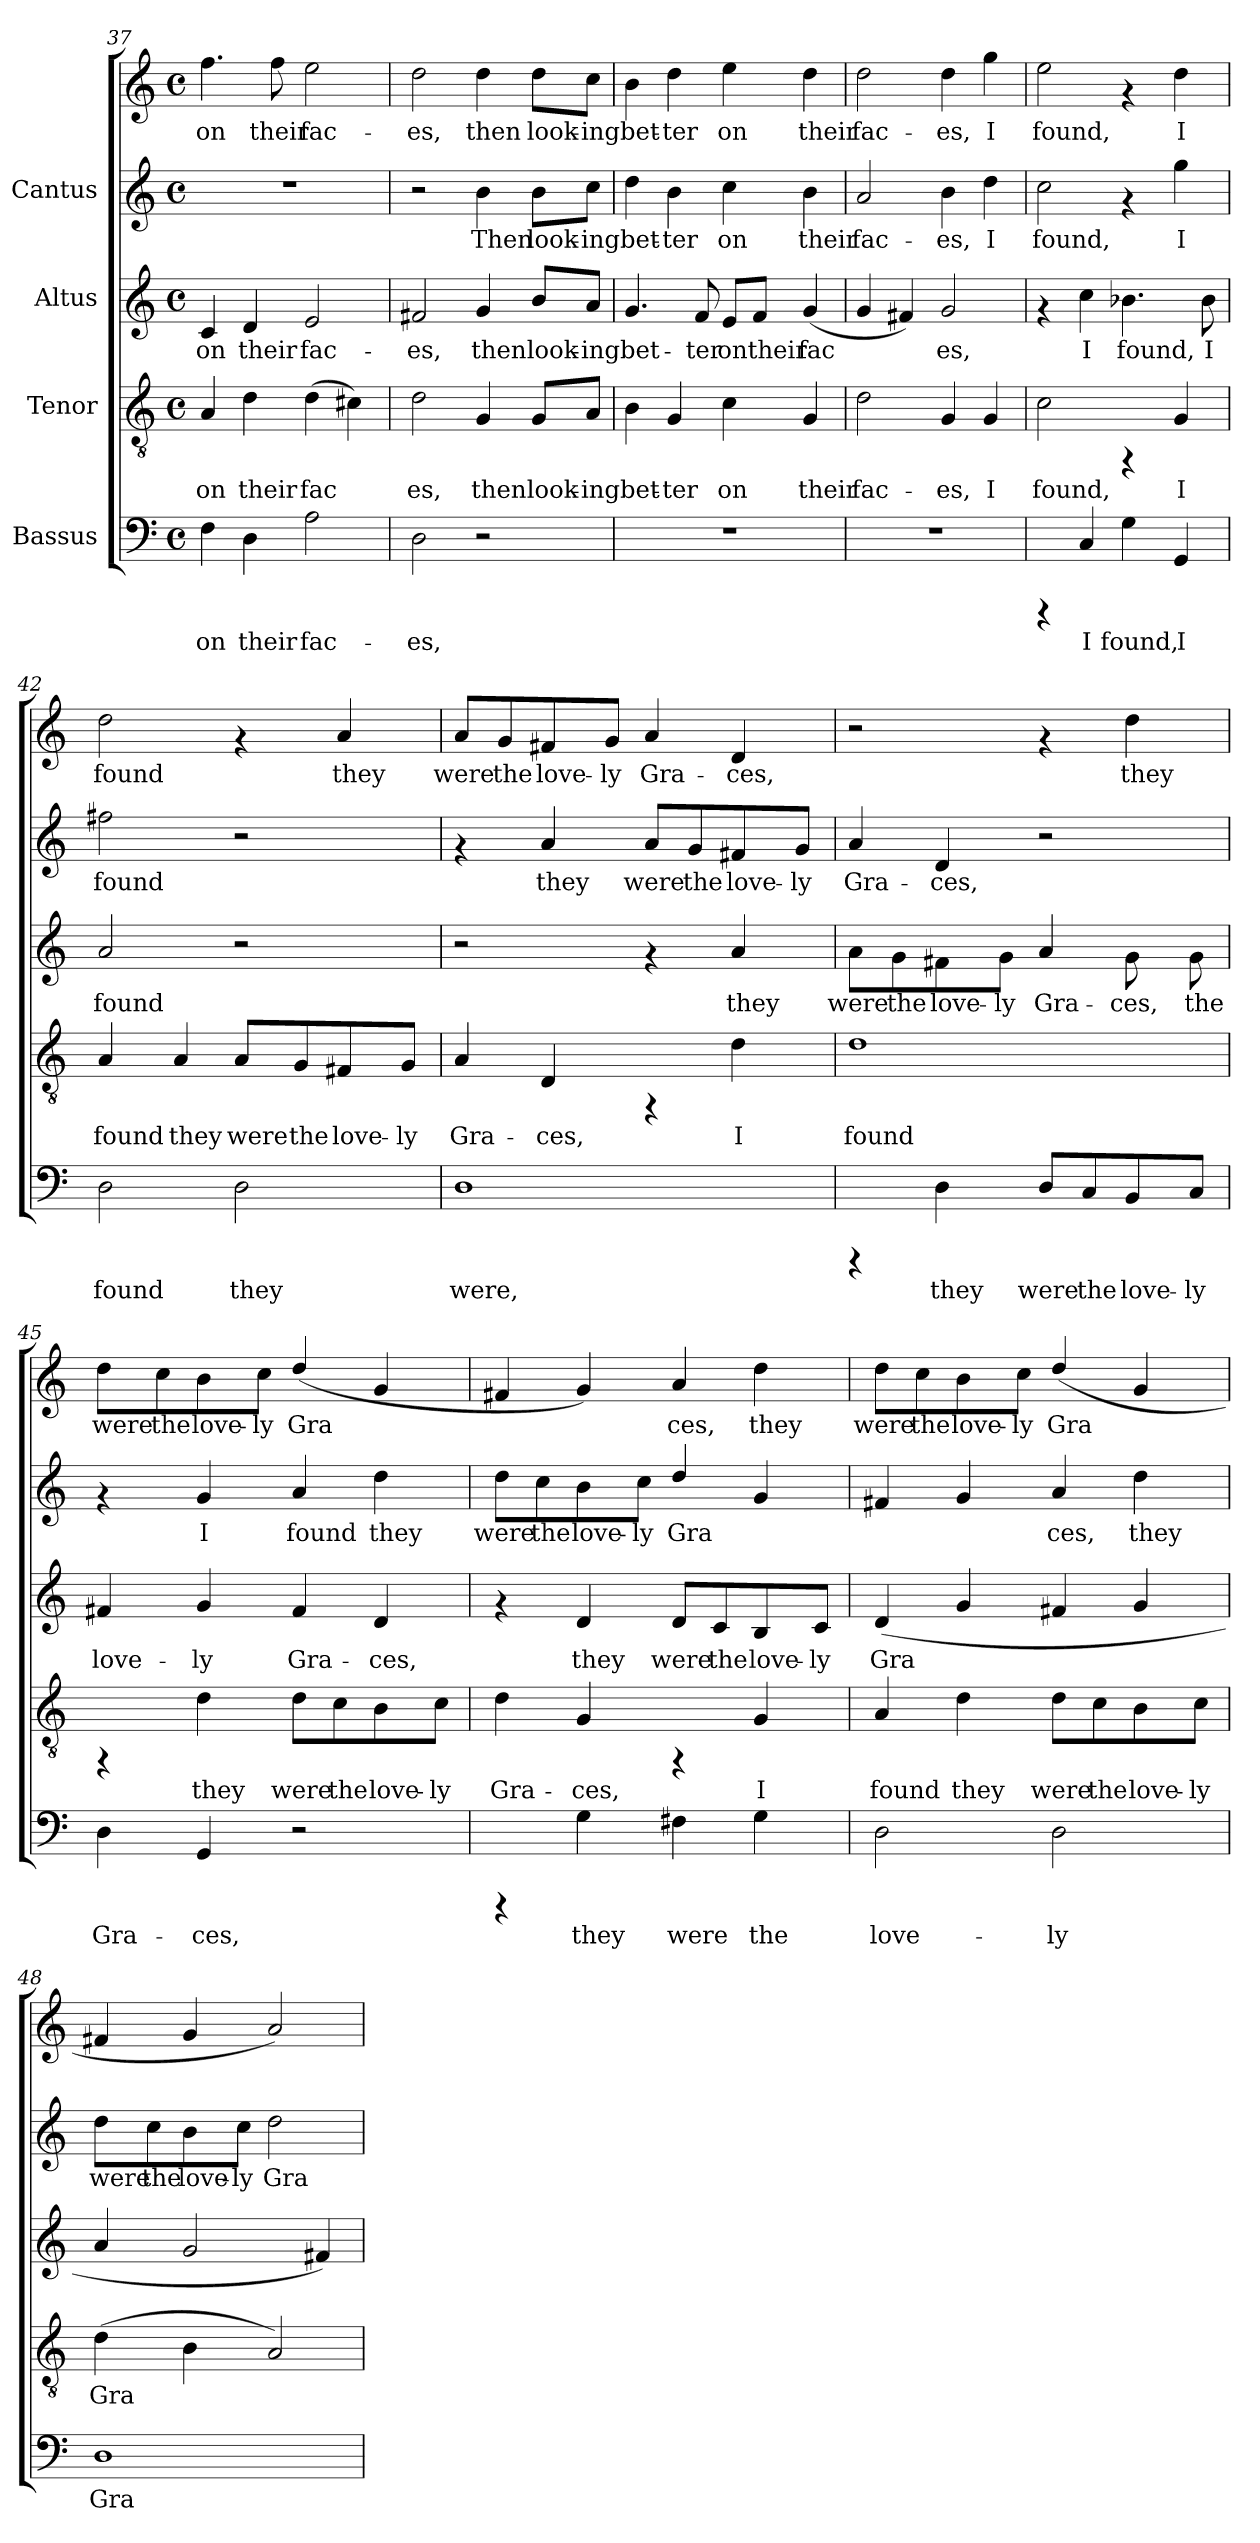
**kern	**text	**kern	**text	**kern	**text	**kern	**text	**kern	**text
*part4	*part4	*part3	*part3	*part2	*part2	*part1	*part1	*part1	*part1
*staff5	*staff5	*staff4	*staff4	*staff3	*staff3	*staff2	*staff2	*staff1	*staff1
*I"Bassus	*	*I"Tenor	*	*I"Altus	*	*I"Cantus	*	*	*
*clefF4	*	*clefGv2	*	*clefG2	*	*clefG2	*	*clefG2	*
*M4/4	*	*M4/4	*	*M4/4	*	*M4/4	*	*M4/4	*
*met(c)	*	*met(c)	*	*met(c)	*	*met(c)	*	*met(c)	*
=37	=37	=37	=37	=37	=37	=37	=37	=37	=37
!	!LO:LY:b:cj	!	!LO:LY:b:cj	!	!LO:LY:b:cj	!	!	!	!LO:LY:b:cj
4F\	on	4A/	on	4c/	on	1r	.	4.ff\	on
!	!LO:LY:b:cj	!	!LO:LY:b:cj	!	!LO:LY:b:cj	!	!	!	!
4D\	their	4d\	their	4d/	their	.	.	.	.
!	!	!	!	!	!	!	!	!	!LO:LY:b:cj
.	.	.	.	.	.	.	.	8ff\	their
!	!LO:LY:b:cj	!	!LO:LY:b:cj	!	!LO:LY:b:cj	!	!	!	!LO:LY:b:cj
2A\	fac-	(>4d\	fac-	2e/	fac-	.	.	2ee\	fac-
!	!	!	!LO:LY:b:cj	!	!	!	!	!	!
.	.	4c#X\)	--	.	.	.	.	.	.
=38	=38	=38	=38	=38	=38	=38	=38	=38	=38
!	!LO:LY:b:cj	!	!LO:LY:b:cj	!	!LO:LY:b:cj	!	!	!	!LO:LY:b:cj
2D\	-es,	2d\	-es,	2f#X/	-es,	2r	.	2dd\	-es,
!	!	!	!LO:LY:b:cj	!	!LO:LY:b:cj	!	!LO:LY:b:cj	!	!LO:LY:b:cj
2r	.	4G/	then	4g/	then	4b\	Then	4dd\	then
!	!	!	!LO:LY:b:cj	!	!LO:LY:b:cj	!	!LO:LY:b:cj	!	!LO:LY:b:cj
.	.	8G/L	look-	8b/L	look-	8b\L	look-	8dd\L	look-
!	!	!	!LO:LY:b:cj	!	!LO:LY:b:cj	!	!LO:LY:b:cj	!	!LO:LY:b:cj
.	.	8A/J	-ing	8a/J	-ing	8cc\J	-ing	8cc\J	-ing
!!LO:LB:g=z
=39	=39	=39	=39	=39	=39	=39	=39	=39	=39
!	!	!	!LO:LY:b:cj	!	!LO:LY:b:cj	!	!LO:LY:b:cj	!	!LO:LY:b:cj
1r	.	4B\	bet-	4.g/	bet-	4dd\	bet-	4b\	bet-
!	!	!	!LO:LY:b:cj	!	!	!	!LO:LY:b:cj	!	!LO:LY:b:cj
.	.	4G/	-ter	.	.	4b\	-ter	4dd\	-ter
!	!	!	!	!	!LO:LY:b:cj	!	!	!	!
.	.	.	.	8f/	-ter	.	.	.	.
!	!	!	!LO:LY:b:cj	!	!LO:LY:b:cj	!	!LO:LY:b:cj	!	!LO:LY:b:cj
.	.	4c\	on	8e/L	on	4cc\	on	4ee\	on
!	!	!	!	!	!LO:LY:b:cj	!	!	!	!
.	.	.	.	8f/J	their	.	.	.	.
!	!	!	!LO:LY:b:cj	!	!LO:LY:b:cj	!	!LO:LY:b:cj	!	!LO:LY:b:cj
.	.	4G/	their	(<4g/	fac-	4b\	their	4dd\	their
=40	=40	=40	=40	=40	=40	=40	=40	=40	=40
!	!	!	!LO:LY:b:cj	!	!LO:LY:b:cj	!	!LO:LY:b:cj	!	!LO:LY:b:cj
1r	.	2d\	fac-	4g/	-	2a/	fac-	2dd\	fac-
!	!	!	!	!	!LO:LY:b:cj	!	!	!	!
.	.	.	.	4f#X/)	.	.	.	.	.
!	!	!	!LO:LY:b:cj	!	!LO:LY:b:cj	!	!LO:LY:b:cj	!	!LO:LY:b:cj
.	.	4G/	-es,	2g/	es,	4b\	-es,	4dd\	-es,
!	!	!	!LO:LY:b:cj	!	!	!	!LO:LY:b:cj	!	!LO:LY:b:cj
.	.	4G/	I	.	.	4dd\	I	4gg\	I
=41	=41	=41	=41	=41	=41	=41	=41	=41	=41
!	!	!	!LO:LY:b:cj	!	!	!	!LO:LY:b:cj	!	!LO:LY:b:cj
4rCCC	.	2c\	found,	4rf	.	2cc\	found,	2ee\	found,
!	!LO:LY:b:cj	!	!	!	!LO:LY:b:cj	!	!	!	!
4C/	I	.	.	4cc\	I	.	.	.	.
!	!LO:LY:b:cj	!	!	!	!LO:LY:b:cj	!	!	!	!
4G\	found,	4rFF	.	4.b-X\	found,	4rf	.	4rf	.
!	!LO:LY:b:cj	!	!LO:LY:b:cj	!	!	!	!LO:LY:b:cj	!	!LO:LY:b:cj
4GG/	I	4G/	I	.	.	4gg\	I	4dd\	I
!	!	!	!	!	!LO:LY:b:cj	!	!	!	!
.	.	.	.	8b-\	I	.	.	.	.
=42	=42	=42	=42	=42	=42	=42	=42	=42	=42
!	!LO:LY:b:cj	!	!LO:LY:b:cj	!	!LO:LY:b:cj	!	!LO:LY:b:cj	!	!LO:LY:b:cj
2D\	found	4A/	found	2a/	found	2ff#X\	found	2dd\	found
!	!	!	!LO:LY:b:cj	!	!	!	!	!	!
.	.	4A/	they	.	.	.	.	.	.
!	!LO:LY:b:cj	!	!LO:LY:b:cj	!	!	!	!	!	!
2D\	they	8A/L	were	2r	.	2r	.	4rf	.
!	!	!	!LO:LY:b:cj	!	!	!	!	!	!
.	.	8G/	the	.	.	.	.	.	.
!	!	!	!LO:LY:b:cj	!	!	!	!	!	!LO:LY:b:cj
.	.	8F#X/	love-	.	.	.	.	4a/	they
!	!	!	!LO:LY:b:cj	!	!	!	!	!	!
.	.	8G/J	-ly	.	.	.	.	.	.
!!LO:PB:g=z
=43	=43	=43	=43	=43	=43	=43	=43	=43	=43
!	!LO:LY:b:cj	!	!LO:LY:b:cj	!	!	!	!	!	!LO:LY:b:cj
1D	were,	4A/	Gra-	2r	.	4rf	.	8a/L	were
!	!	!	!	!	!	!	!	!	!LO:LY:b:cj
.	.	.	.	.	.	.	.	8g/	the
!	!	!	!LO:LY:b:cj	!	!	!	!LO:LY:b:cj	!	!LO:LY:b:cj
.	.	4D/	-ces,	.	.	4a/	they	8f#X/	love-
!	!	!	!	!	!	!	!	!	!LO:LY:b:cj
.	.	.	.	.	.	.	.	8g/J	-ly
!	!	!	!	!	!	!	!LO:LY:b:cj	!	!LO:LY:b:cj
.	.	4rFF	.	4rf	.	8a/L	were	4a/	Gra-
!	!	!	!	!	!	!	!LO:LY:b:cj	!	!
.	.	.	.	.	.	8g/	the	.	.
!	!	!	!LO:LY:b:cj	!	!LO:LY:b:cj	!	!LO:LY:b:cj	!	!LO:LY:b:cj
.	.	4d\	I	4a/	they	8f#X/	love-	4d/	-ces,
!	!	!	!	!	!	!	!LO:LY:b:cj	!	!
.	.	.	.	.	.	8g/J	-ly	.	.
=44	=44	=44	=44	=44	=44	=44	=44	=44	=44
!	!	!	!LO:LY:b:cj	!	!LO:LY:b:cj	!	!LO:LY:b:cj	!	!
4rCCC	.	1d	found	8a\L	were	4a/	Gra-	2r	.
!	!	!	!	!	!LO:LY:b:cj	!	!	!	!
.	.	.	.	8g\	the	.	.	.	.
!	!LO:LY:b:cj	!	!	!	!LO:LY:b:cj	!	!LO:LY:b:cj	!	!
4D\	they	.	.	8f#X\	love-	4d/	-ces,	.	.
!	!	!	!	!	!LO:LY:b:cj	!	!	!	!
.	.	.	.	8g\J	-ly	.	.	.	.
!	!LO:LY:b:cj	!	!	!	!LO:LY:b:cj	!	!	!	!
8D/L	were	.	.	4a/	Gra-	2r	.	4rf	.
!	!LO:LY:b:cj	!	!	!	!	!	!	!	!
8C/	the	.	.	.	.	.	.	.	.
!	!LO:LY:b:cj	!	!	!	!LO:LY:b:cj	!	!	!	!LO:LY:b:cj
8BB/	love-	.	.	8g\	-ces,	.	.	4dd\	they
!	!LO:LY:b:cj	!	!	!	!LO:LY:b:cj	!	!	!	!
8C/J	-ly	.	.	8g\	the	.	.	.	.
=45	=45	=45	=45	=45	=45	=45	=45	=45	=45
!	!LO:LY:b:cj	!	!	!	!LO:LY:b:cj	!	!	!	!LO:LY:b:cj
4D\	Gra-	4rFF	.	4f#X/	love-	4rf	.	8dd\L	were
!	!	!	!	!	!	!	!	!	!LO:LY:b:cj
.	.	.	.	.	.	.	.	8cc\	the
!	!LO:LY:b:cj	!	!LO:LY:b:cj	!	!LO:LY:b:cj	!	!LO:LY:b:cj	!	!LO:LY:b:cj
4GG/	-ces,	4d\	they	4g/	-ly	4g/	-I	8b\	love-
!	!	!	!	!	!	!	!	!	!LO:LY:b:cj
.	.	.	.	.	.	.	.	8cc\J	-ly
!	!	!	!LO:LY:b:cj	!	!LO:LY:b:cj	!	!LO:LY:b:cj	!	!LO:LY:b:cj
2r	.	8d\L	were	4f#/	Gra-	4a/	found	(<4dd/	Gra-
!	!	!	!LO:LY:b:cj	!	!	!	!	!	!
.	.	8c\	the	.	.	.	.	.	.
!	!	!	!LO:LY:b:cj	!	!LO:LY:b:cj	!	!LO:LY:b:cj	!	!LO:LY:b:cj
.	.	8B\	love-	4d/	-ces,	4dd\	they	4g/	--
!	!	!	!LO:LY:b:cj	!	!	!	!	!	!
.	.	8c\J	-ly	.	.	.	.	.	.
!!LO:LB:g=z
=46	=46	=46	=46	=46	=46	=46	=46	=46	=46
!	!	!	!LO:LY:b:cj	!	!	!	!LO:LY:b:cj	!	!LO:LY:b:cj
4rCCC	.	4d\	Gra-	4rf	.	8dd\L	were	4f#X/	.
!	!	!	!	!	!	!	!LO:LY:b:cj	!	!
.	.	.	.	.	.	8cc\	the	.	.
!	!LO:LY:b:cj	!	!LO:LY:b:cj	!	!LO:LY:b:cj	!	!LO:LY:b:cj	!	!LO:LY:b:cj
4G\	they	4G/	-ces,	4d/	they	8b\	love-	4g/)	.
!	!	!	!	!	!	!	!LO:LY:b:cj	!	!
.	.	.	.	.	.	8cc\J	-ly	.	.
!	!LO:LY:b:cj	!	!	!	!LO:LY:b:cj	!	!LO:LY:b:cj	!	!LO:LY:b:cj
4F#X\	were	4rFF	.	8d/L	were	4dd/	Gra-	4a/	ces,
!	!	!	!	!	!LO:LY:b:cj	!	!	!	!
.	.	.	.	8c/	the	.	.	.	.
!	!LO:LY:b:cj	!	!LO:LY:b:cj	!	!LO:LY:b:cj	!	!LO:LY:b:cj	!	!LO:LY:b:cj
4G\	the	4G/	I	8B/	love-	4g/	--	4dd\	they
!	!	!	!	!	!LO:LY:b:cj	!	!	!	!
.	.	.	.	8c/J	-ly	.	.	.	.
=47	=47	=47	=47	=47	=47	=47	=47	=47	=47
!	!LO:LY:b:cj	!	!LO:LY:b:cj	!	!LO:LY:b:cj	!	!LO:LY:b:cj	!	!LO:LY:b:cj
2D\	love-	4A/	found	(<4d/	Gra-	4f#X/	-	8dd\L	-were
!	!	!	!	!	!	!	!	!	!LO:LY:b:cj
.	.	.	.	.	.	.	.	8cc\	the
!	!	!	!LO:LY:b:cj	!	!LO:LY:b:cj	!	!LO:LY:b:cj	!	!LO:LY:b:cj
.	.	4d\	they	4g/	--	4g/	.	8b\	love-
!	!	!	!	!	!	!	!	!	!LO:LY:b:cj
.	.	.	.	.	.	.	.	8cc\J	-ly
!	!LO:LY:b:cj	!	!LO:LY:b:cj	!	!LO:LY:b:cj	!	!LO:LY:b:cj	!	!LO:LY:b:cj
2D\	-ly	8d\L	were	4f#X/	--	4a/	ces,	(<4dd/	Gra-
!	!	!	!LO:LY:b:cj	!	!	!	!	!	!
.	.	8c\	the	.	.	.	.	.	.
!	!	!	!LO:LY:b:cj	!	!LO:LY:b:cj	!	!LO:LY:b:cj	!	!LO:LY:b:cj
.	.	8B\	love-	4g/	--	4dd\	they	4g/	--
!	!	!	!LO:LY:b:cj	!	!	!	!	!	!
.	.	8c\J	-ly	.	.	.	.	.	.
=48	=48	=48	=48	=48	=48	=48	=48	=48	=48
!	!LO:LY:b:cj	!	!LO:LY:b:cj	!	!	!	!LO:LY:b:cj	!	!
1D	Gra-	(>4d\	Gra-	4a/	.	8dd\L	were	4f#X/	.
!	!	!	!	!	!	!	!LO:LY:b:cj	!	!
.	.	.	.	.	.	8cc\	the	.	.
!	!	!	!LO:LY:b:cj	!	!	!	!LO:LY:b:cj	!	!
.	.	4B\	--	2g/	.	8b\	love-	4g/	.
!	!	!	!	!	!	!	!LO:LY:b:cj	!	!
.	.	.	.	.	.	8cc\J	-ly	.	.
!	!	!	!LO:LY:b:cj	!	!	!	!LO:LY:b:cj	!	!
.	.	2A/)	--	.	.	2dd\	Gra-	2a/)	.
.	.	.	.	4f#X/)	.	.	.	.	.
=	=	=	=	=	=	=	=	=	=
*-	*-	*-	*-	*-	*-	*-	*-	*-	*-
